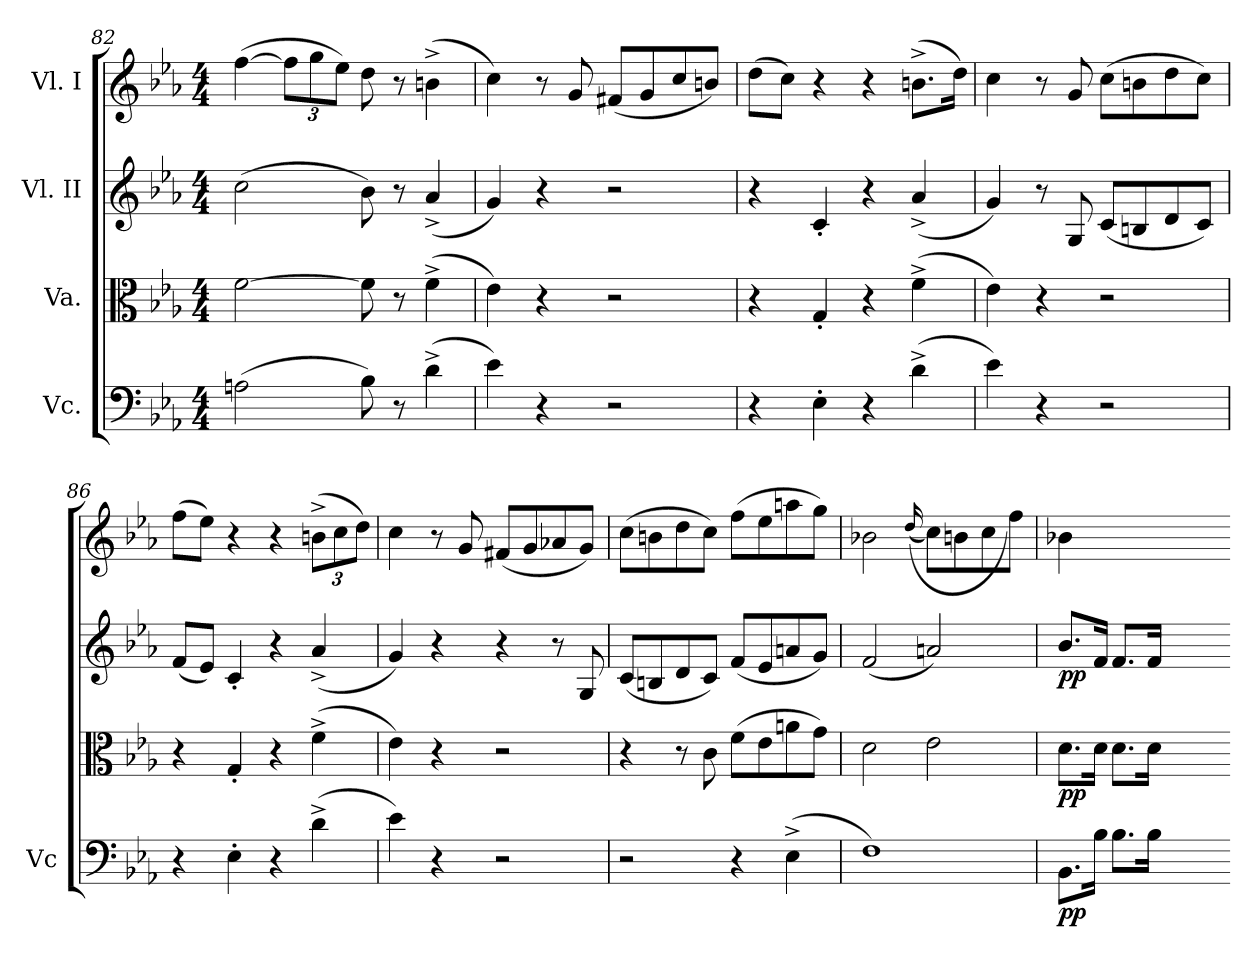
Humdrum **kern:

**kern	**dynam	**kern	**dynam	**kern	**dynam	**kern
*part4	*part4	*part3	*part3	*part2	*part2	*part1
*staff4	*staff4	*staff3	*staff3	*staff2	*staff2	*staff1
*I"Vc.	*	*I"Va.	*	*I"Vl. II	*	*I"Vl. I
*I'Vc	*	*	*	*	*	*
*clefF4	*	*clefC3	*	*clefG2	*	*clefG2
*k[b-e-a-]	*	*k[b-e-a-]	*	*k[b-e-a-]	*	*k[b-e-a-]
*E-:	*	*E-:	*	*E-:	*	*E-:
*M4/4	*	*M4/4	*	*M4/4	*	*M4/4
=82	=82	=82	=82	=82	=82	=82
(>2An\	.	[2f\	.	(>2cc\	.	(>[4ff\
*	*	*	*	*	*	*Xbrackettup
.	.	.	.	.	.	12ff\L]
.	.	.	.	.	.	12gg\
.	.	.	.	.	.	12ee-\J)
8B-\)	.	8f\]	.	8b-\)	.	8dd\
8r	.	8r	.	8r	.	8r
(>4d^\	.	(>4f^\	.	(<4a-^/	.	(>4bn^\
!!LO:LB:g=z
=83	=83	=83	=83	=83	=83	=83
4e-\)	.	4e-\)	.	4g/)	.	4cc\)
4r	.	4r	.	4r	.	8r
.	.	.	.	.	.	8g/
2r	.	2r	.	2r	.	(<8f#X/L
.	.	.	.	.	.	8g/
.	.	.	.	.	.	8cc/
.	.	.	.	.	.	8bn/J)
=84	=84	=84	=84	=84	=84	=84
4r	.	4r	.	4r	.	(>8dd\L
.	.	.	.	.	.	8cc\J)
4E-'\	.	4G'/	.	4c'/	.	4r
4r	.	4r	.	4r	.	4r
(>4d^\	.	(>4f^\	.	(<4a-^/	.	(>8.bn^\L
.	.	.	.	.	.	16dd\Jk)
=85	=85	=85	=85	=85	=85	=85
4e-\)	.	4e-\)	.	4g/)	.	4cc\
4r	.	4r	.	8r	.	8r
.	.	.	.	8G/	.	8g/
2r	.	2r	.	(<8c/L	.	(>8cc\L
.	.	.	.	8Bn/	.	8bn\
.	.	.	.	8d/	.	8dd\
.	.	.	.	8c/J)	.	8cc\J)
=86	=86	=86	=86	=86	=86	=86
4r	.	4r	.	(<8f/L	.	(>8ff\L
.	.	.	.	8e-/J)	.	8ee-\J)
4E-'\	.	4G'/	.	4c'/	.	4r
4r	.	4r	.	4r	.	4r
(>4d^\	.	(>4f^\	.	(<4a-^/	.	(>12bn^\L
.	.	.	.	.	.	12cc\
.	.	.	.	.	.	12dd\J)
=87	=87	=87	=87	=87	=87	=87
4e-\)	.	4e-\)	.	4g/)	.	4cc\
4r	.	4r	.	4r	.	8r
.	.	.	.	.	.	8g/
2r	.	2r	.	4r	.	(<8f#X/L
.	.	.	.	.	.	8g/
.	.	.	.	8r	.	8a-X/
.	.	.	.	8G/	.	8g/J)
=88	=88	=88	=88	=88	=88	=88
2r	.	4r	.	(<8c/L	.	(>8cc\L
.	.	.	.	8Bn/	.	8bn\
.	.	8r	.	8d/	.	8dd\
.	.	8c\	.	8c/J)	.	8cc\J)
4r	.	(>8f\L	.	(<8f/L	.	(>8ff\L
.	.	8e-\	.	8e-/	.	8ee-\
(>4E-^\	.	8an\	.	8an/	.	8aan\
.	.	8g\J)	.	8g/J)	.	8gg\J)
=89	=89	=89	=89	=89	=89	=89
*^	*	*	*	*	*	*
1F)	2BB-/yy	.	2d\	.	(<2f/	.	2b-X\
.	.	.	.	.	.	.	(>(<16qqdd/
.	2ryy	.	2e-\	.	2an/)	.	8cc\L)
.	.	.	.	.	.	.	8bn\
.	.	.	.	.	.	.	8cc\
.	.	.	.	.	.	.	8ff\J)
*v	*v	*	*	*	*	*	*
=90	=90	=90	=90	=90	=90	=90
!	!LO:DY:b	!	!LO:DY:b	!	!LO:DY:b	!
8.BB-\L	pp	8.d\L	pp	8.b-/L	pp	4b-X\
16B-!\Jk	.	16d!\Jk	.	16f!/Jk	.	.
8.B-!\L	.	8.d!\L	.	8.f!/L	.	4ryy
16B-!\Jk	.	16d!\Jk	.	16f!/Jk	.	.
2ryy	.	2ryy	.	2ryy	.	2ryy
=-	=-	=-	=-	=-	=-	=-
*-	*-	*-	*-	*-	*-	*-
